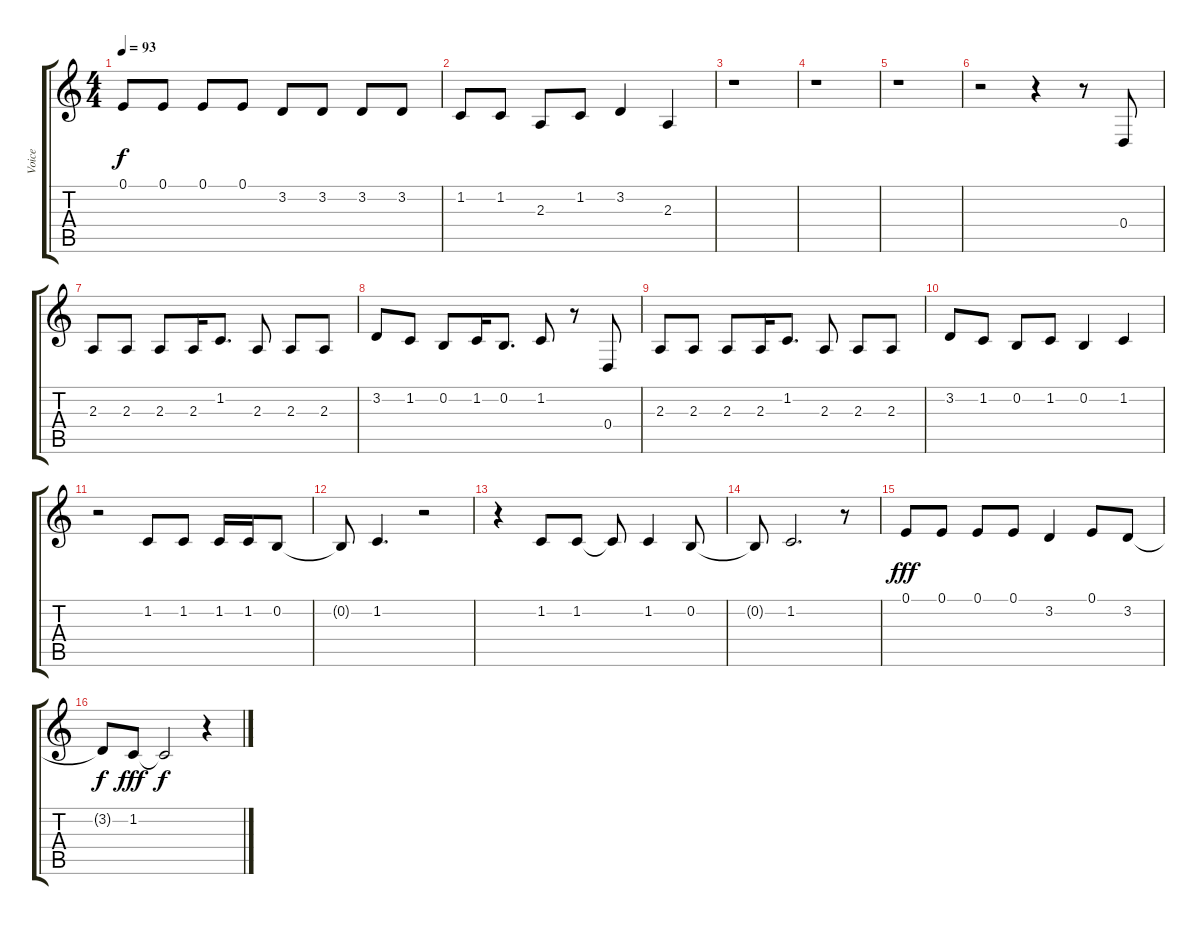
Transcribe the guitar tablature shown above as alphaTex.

\track ("Voice" "Voice") {instrument baritonesax}
\staff {score tabs}
\tuning (E4 B3 G3 D3 A2 E2) {hide}
\ts (4 4)
\tempo 93
\clef g2
\ks c
0.1.8{dy f} 0.1.8 0.1.8 0.1.8 3.2.8 3.2.8 3.2.8 3.2.8 |
1.2.8 1.2.8 2.3.8 1.2.8 3.2.4 2.3.4 |
r.1 |
r.1 |
r.1 |
r.2 r.4 r.8 0.4.8 |
2.3.8 2.3.8 2.3.8 2.3.16 1.2.8{d} 2.3.8 2.3.8 2.3.8 |
3.2.8 1.2.8 0.2.8 1.2.16 0.2.8{d} 1.2.8 r.8 0.4.8 |
2.3.8 2.3.8 2.3.8 2.3.16 1.2.8{d} 2.3.8 2.3.8 2.3.8 |
3.2.8 1.2.8 0.2.8 1.2.8 0.2.4 1.2.4 |
r.2 1.2.8 1.2.8 1.2.16 1.2.16 0.2.8 |
0.2{t}.8 1.2.4{d} r.2 |
r.4 1.2.8 1.2.8 1.2{t}.8 1.2.4 0.2.8 |
0.2{t}.8 1.2.2{d} r.8 |
0.1.8{dy fff} 0.1.8 0.1.8 0.1.8 3.2.4 0.1.8 3.2.8 |
3.2{t}.8{dy f} 1.2.8{dy fff} 1.2{t}.2{dy f} r.4
